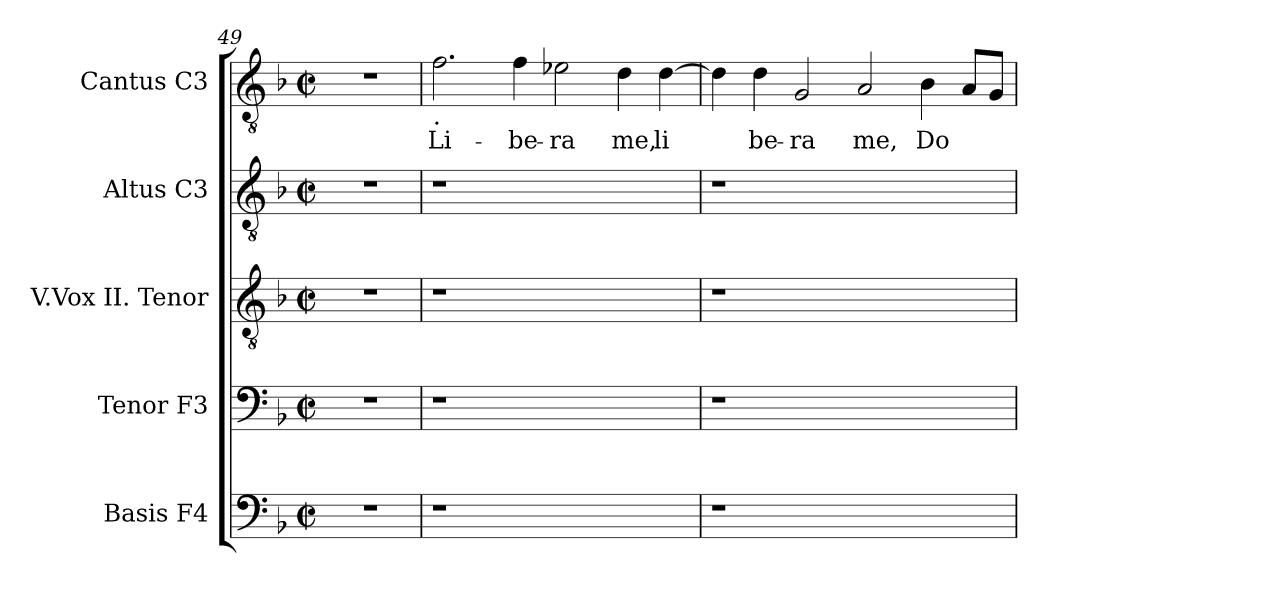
**kern	**kern	**kern	**kern	**kern	**text
*part5	*part4	*part3	*part2	*part1	*part1
*staff5	*staff4	*staff3	*staff2	*staff1	*staff1
*I"Basis  F4	*I"Tenor  F3	*I"V.Vox  II. Tenor	*I"Altus  C3	*I"Cantus  C3	*
*I'B	*I'T	*	*I'A	*I'C	*
*clefF4	*clefF4	*clefGv2	*clefGv2	*clefGv2	*
*k[b-]	*k[b-]	*k[b-]	*k[b-]	*k[b-]	*
*F:	*F:	*F:	*F:	*F:	*
*M2/2	*M2/2	*M2/2	*M2/2	*M2/2	*
*met(c|)	*met(c|)	*met(c|)	*met(c|)	*met(c|)	*
=49	=49	=49	=49	=49	=49
1r	1r	1r	1r	1r	.
=50	=50	=50	=50	=50	=50
!	!	!	!	!LO:TX:b:t=.	!
!	!	!	!	!	!LO:LY:b:cj
1r	1r	1r	1r	2.f\	Li-
!	!	!	!	!	!LO:LY:b:cj
.	.	.	.	4f\	-be-
!	!	!	!	!	!LO:LY:b:cj
1ryy	1ryy	1ryy	1ryy	2e-X\	-ra
!	!	!	!	!	!LO:LY:b:cj
.	.	.	.	4d\	me,
!	!	!	!	!	!LO:LY:b:cj
.	.	.	.	[>4d\	li-
=51	=51	=51	=51	=51	=51
!	!	!	!	!	!LO:LY:b:cj
1r	1r	1r	1r	4d\]	--
!	!	!	!	!	!LO:LY:b:cj
.	.	.	.	4d\	-be-
!	!	!	!	!	!LO:LY:b:cj
.	.	.	.	2G/	-ra
!	!	!	!	!	!LO:LY:b:cj
1ryy	1ryy	1ryy	1ryy	2A/	me,
!	!	!	!	!	!LO:LY:b:cj
.	.	.	.	4B-\	Do-
!	!	!	!	!	!LO:LY:b:cj
.	.	.	.	8A/L	--
!	!	!	!	!	!LO:LY:b:cj
.	.	.	.	8G/J	--
=	=	=	=	=	=
*-	*-	*-	*-	*-	*-
